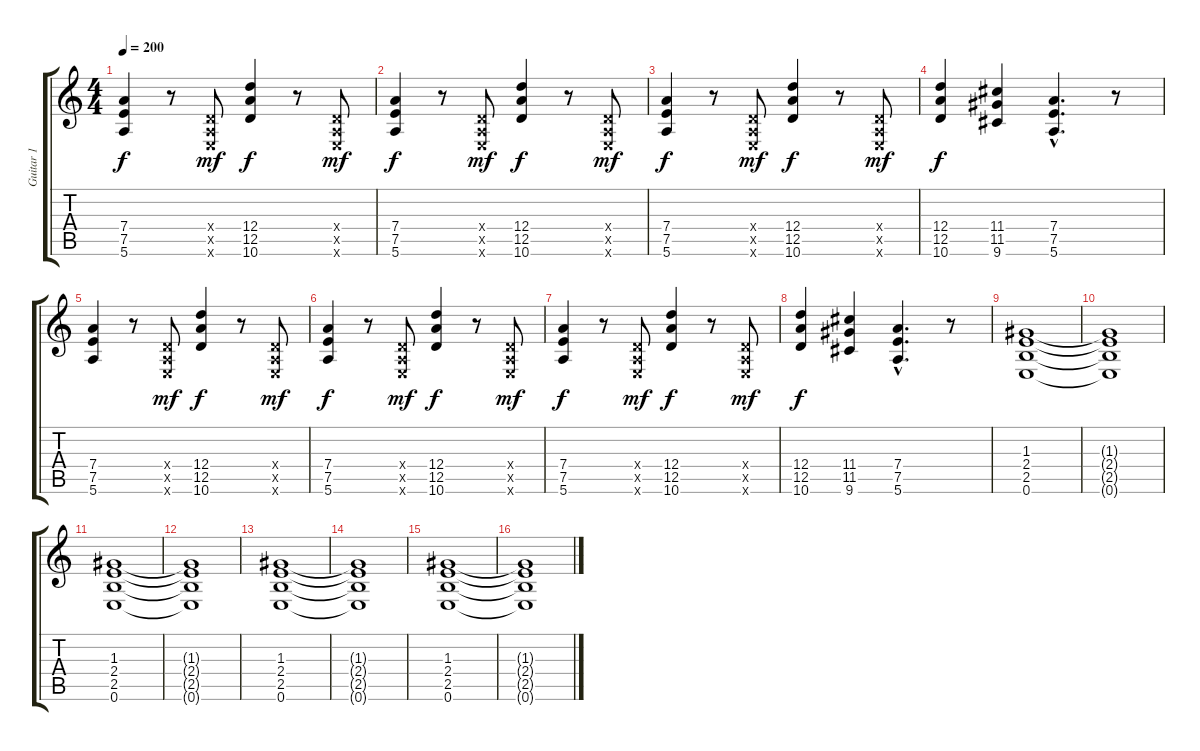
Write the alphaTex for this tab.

\track ("Guitar 1" "Guitar 1") {instrument overdrivenguitar}
\staff {score tabs}
\tuning (E4 B3 G3 D3 A2 E2) {hide}
\ts (4 4)
\tempo 200
\clef g2
\ks c
(7.4 7.5 5.6).4{txt "" dy f instrument overdrivenguitar} r.8 (0.4{x} 0.5{x} 0.6{x}).8{dy mf} (12.4 12.5 10.6).4{dy f} r.8 (0.4{x} 0.5{x} 0.6{x}).8{dy mf} |
(7.4 7.5 5.6).4{dy f} r.8 (0.4{x} 0.5{x} 0.6{x}).8{dy mf} (12.4 12.5 10.6).4{dy f} r.8 (0.4{x} 0.5{x} 0.6{x}).8{dy mf} |
(7.4 7.5 5.6).4{dy f} r.8 (0.4{x} 0.5{x} 0.6{x}).8{dy mf} (12.4 12.5 10.6).4{dy f} r.8 (0.4{x} 0.5{x} 0.6{x}).8{dy mf} |
(12.4 12.5 10.6).4{dy f} (11.4 11.5 9.6).4 (7.4{hac} 7.5{hac} 5.6{hac}).4{d} r.8 |
(7.4 7.5 5.6).4 r.8 (0.4{x} 0.5{x} 0.6{x}).8{dy mf} (12.4 12.5 10.6).4{dy f} r.8 (0.4{x} 0.5{x} 0.6{x}).8{dy mf} |
(7.4 7.5 5.6).4{dy f} r.8 (0.4{x} 0.5{x} 0.6{x}).8{dy mf} (12.4 12.5 10.6).4{dy f} r.8 (0.4{x} 0.5{x} 0.6{x}).8{dy mf} |
(7.4 7.5 5.6).4{dy f} r.8 (0.4{x} 0.5{x} 0.6{x}).8{dy mf} (12.4 12.5 10.6).4{dy f} r.8 (0.4{x} 0.5{x} 0.6{x}).8{dy mf} |
(12.4 12.5 10.6).4{dy f} (11.4 11.5 9.6).4 (7.4{hac} 7.5{hac} 5.6{hac}).4{d} r.8 |
(1.3 2.4 2.5 0.6).1 |
(1.3{t} 2.4{t} 2.5{t} 0.6{t}).1 |
(1.3 2.4 2.5 0.6).1 |
(1.3{t} 2.4{t} 2.5{t} 0.6{t}).1 |
(1.3 2.4 2.5 0.6).1 |
(1.3{t} 2.4{t} 2.5{t} 0.6{t}).1 |
(1.3 2.4 2.5 0.6).1 |
(1.3{t} 2.4{t} 2.5{t} 0.6{t}).1
